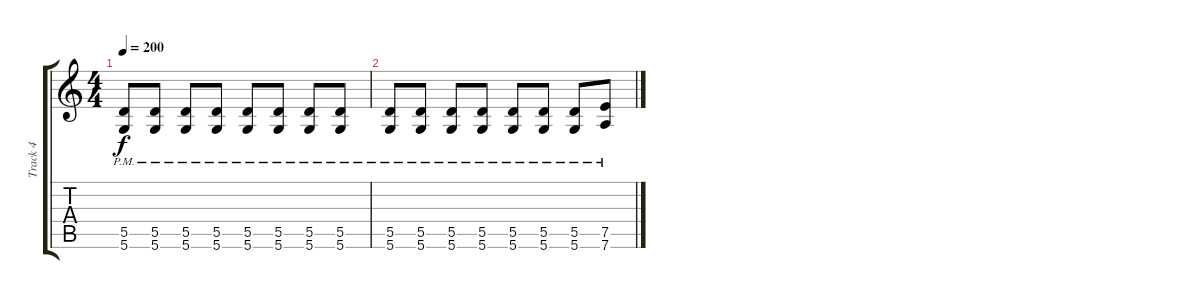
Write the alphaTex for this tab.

\track ("Track 4" "Track 4") {instrument distortionguitar}
\staff {score tabs}
\tuning (E4 B3 G3 D3 A2 D2) {hide}
\ts (4 4)
\tempo 200
\clef g2
\ks c
(5.5{pm} 5.6{pm}).8{dy f} (5.5{pm} 5.6{pm}).8 (5.5{pm} 5.6{pm}).8 (5.5{pm} 5.6{pm}).8 (5.5{pm} 5.6{pm}).8 (5.5{pm} 5.6{pm}).8 (5.5{pm} 5.6{pm}).8 (5.5{pm} 5.6{pm}).8 |
(5.5{pm} 5.6{pm}).8 (5.5{pm} 5.6{pm}).8 (5.5{pm} 5.6{pm}).8 (5.5{pm} 5.6{pm}).8 (5.5{pm} 5.6{pm}).8 (5.5{pm} 5.6{pm}).8 (5.5{pm} 5.6{pm}).8 (7.5{pm} 7.6{pm}).8
